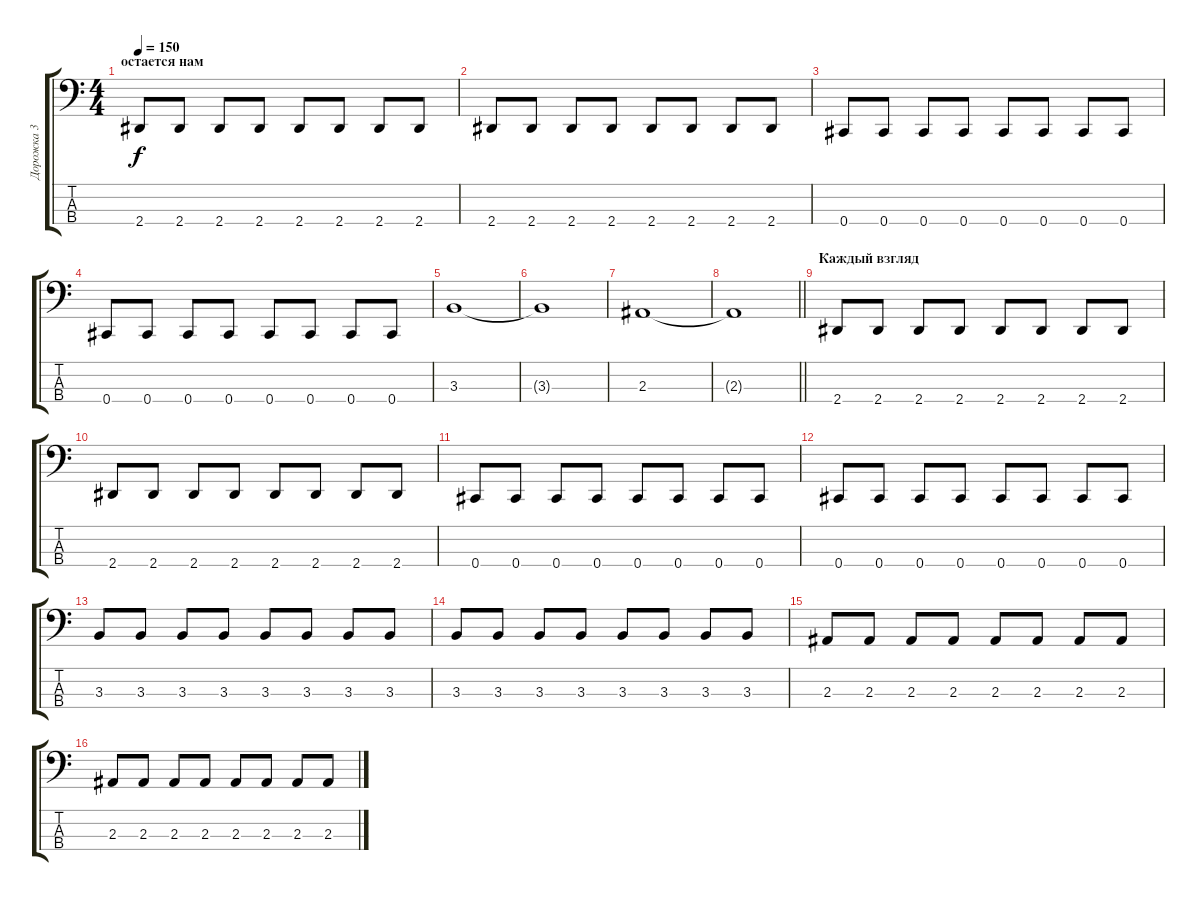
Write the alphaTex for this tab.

\track ("Дорожка 3" "Дорожка 3") {instrument electricbassfinger}
\staff {score tabs}
\tuning (Gb2 Db2 Ab1 Db1) {hide}
\ts (4 4)
\section ("" "остается нам")
\tempo 150
\clef f4
\ks c
2.4.8{dy f} 2.4.8 2.4.8 2.4.8 2.4.8 2.4.8 2.4.8 2.4.8 |
2.4.8 2.4.8 2.4.8 2.4.8 2.4.8 2.4.8 2.4.8 2.4.8 |
0.4.8 0.4.8 0.4.8 0.4.8 0.4.8 0.4.8 0.4.8 0.4.8 |
0.4.8 0.4.8 0.4.8 0.4.8 0.4.8 0.4.8 0.4.8 0.4.8 |
3.3.1 |
3.3{t}.1 |
2.3.1 |
\barLineRight lightlight
2.3{t}.1 |
\section ("" "Каждый взгляд")
2.4.8 2.4.8 2.4.8 2.4.8 2.4.8 2.4.8 2.4.8 2.4.8 |
2.4.8 2.4.8 2.4.8 2.4.8 2.4.8 2.4.8 2.4.8 2.4.8 |
0.4.8 0.4.8 0.4.8 0.4.8 0.4.8 0.4.8 0.4.8 0.4.8 |
0.4.8 0.4.8 0.4.8 0.4.8 0.4.8 0.4.8 0.4.8 0.4.8 |
3.3.8 3.3.8 3.3.8 3.3.8 3.3.8 3.3.8 3.3.8 3.3.8 |
3.3.8 3.3.8 3.3.8 3.3.8 3.3.8 3.3.8 3.3.8 3.3.8 |
2.3.8 2.3.8 2.3.8 2.3.8 2.3.8 2.3.8 2.3.8 2.3.8 |
2.3.8 2.3.8 2.3.8 2.3.8 2.3.8 2.3.8 2.3.8 2.3.8
